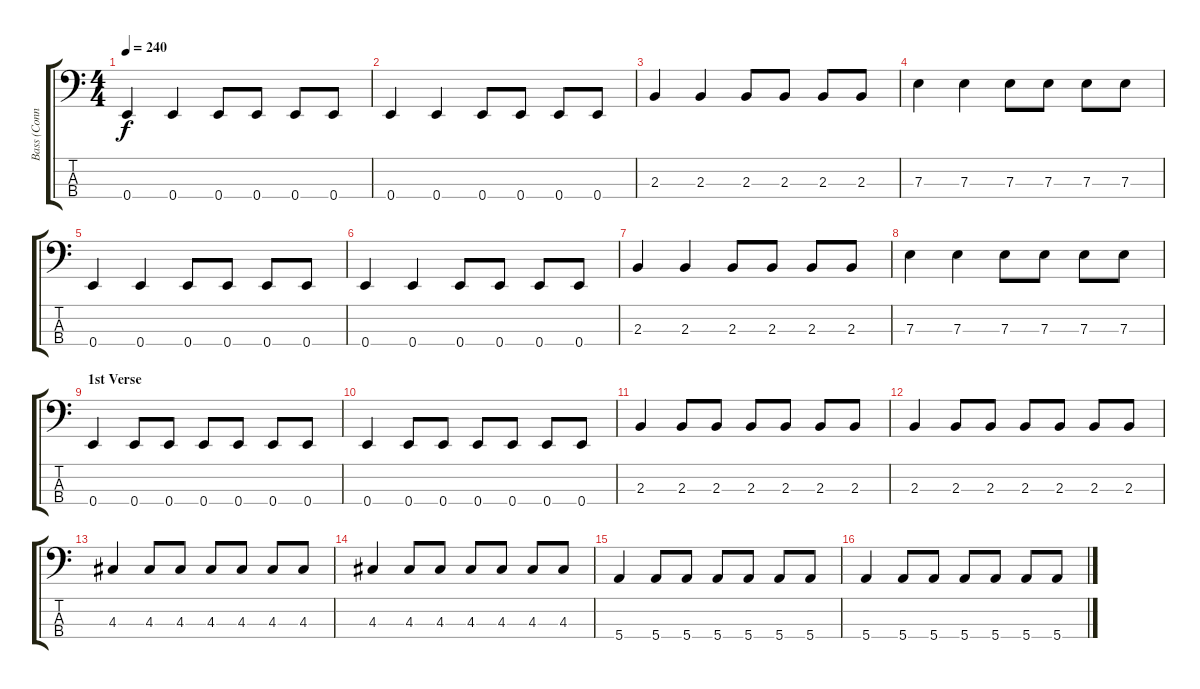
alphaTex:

\track ("Bass (Connor)" "Bass (Conn") {instrument electricbasspick}
\staff {score tabs}
\tuning (G2 D2 A1 E1) {hide}
\ts (4 4)
\tempo 240
\clef f4
\ks c
0.4.4{dy f} 0.4.4 0.4.8 0.4.8 0.4.8 0.4.8 |
0.4.4 0.4.4 0.4.8 0.4.8 0.4.8 0.4.8 |
2.3.4 2.3.4 2.3.8 2.3.8 2.3.8 2.3.8 |
7.3.4 7.3.4 7.3.8 7.3.8 7.3.8 7.3.8 |
0.4.4 0.4.4 0.4.8 0.4.8 0.4.8 0.4.8 |
0.4.4 0.4.4 0.4.8 0.4.8 0.4.8 0.4.8 |
2.3.4 2.3.4 2.3.8 2.3.8 2.3.8 2.3.8 |
7.3.4 7.3.4 7.3.8 7.3.8 7.3.8 7.3.8 |
\section ("" "1st Verse")
0.4.4 0.4.8 0.4.8 0.4.8 0.4.8 0.4.8 0.4.8 |
0.4.4 0.4.8 0.4.8 0.4.8 0.4.8 0.4.8 0.4.8 |
2.3.4 2.3.8 2.3.8 2.3.8 2.3.8 2.3.8 2.3.8 |
2.3.4 2.3.8 2.3.8 2.3.8 2.3.8 2.3.8 2.3.8 |
4.3.4 4.3.8 4.3.8 4.3.8 4.3.8 4.3.8 4.3.8 |
4.3.4 4.3.8 4.3.8 4.3.8 4.3.8 4.3.8 4.3.8 |
5.4.4 5.4.8 5.4.8 5.4.8 5.4.8 5.4.8 5.4.8 |
5.4.4 5.4.8 5.4.8 5.4.8 5.4.8 5.4.8 5.4.8
